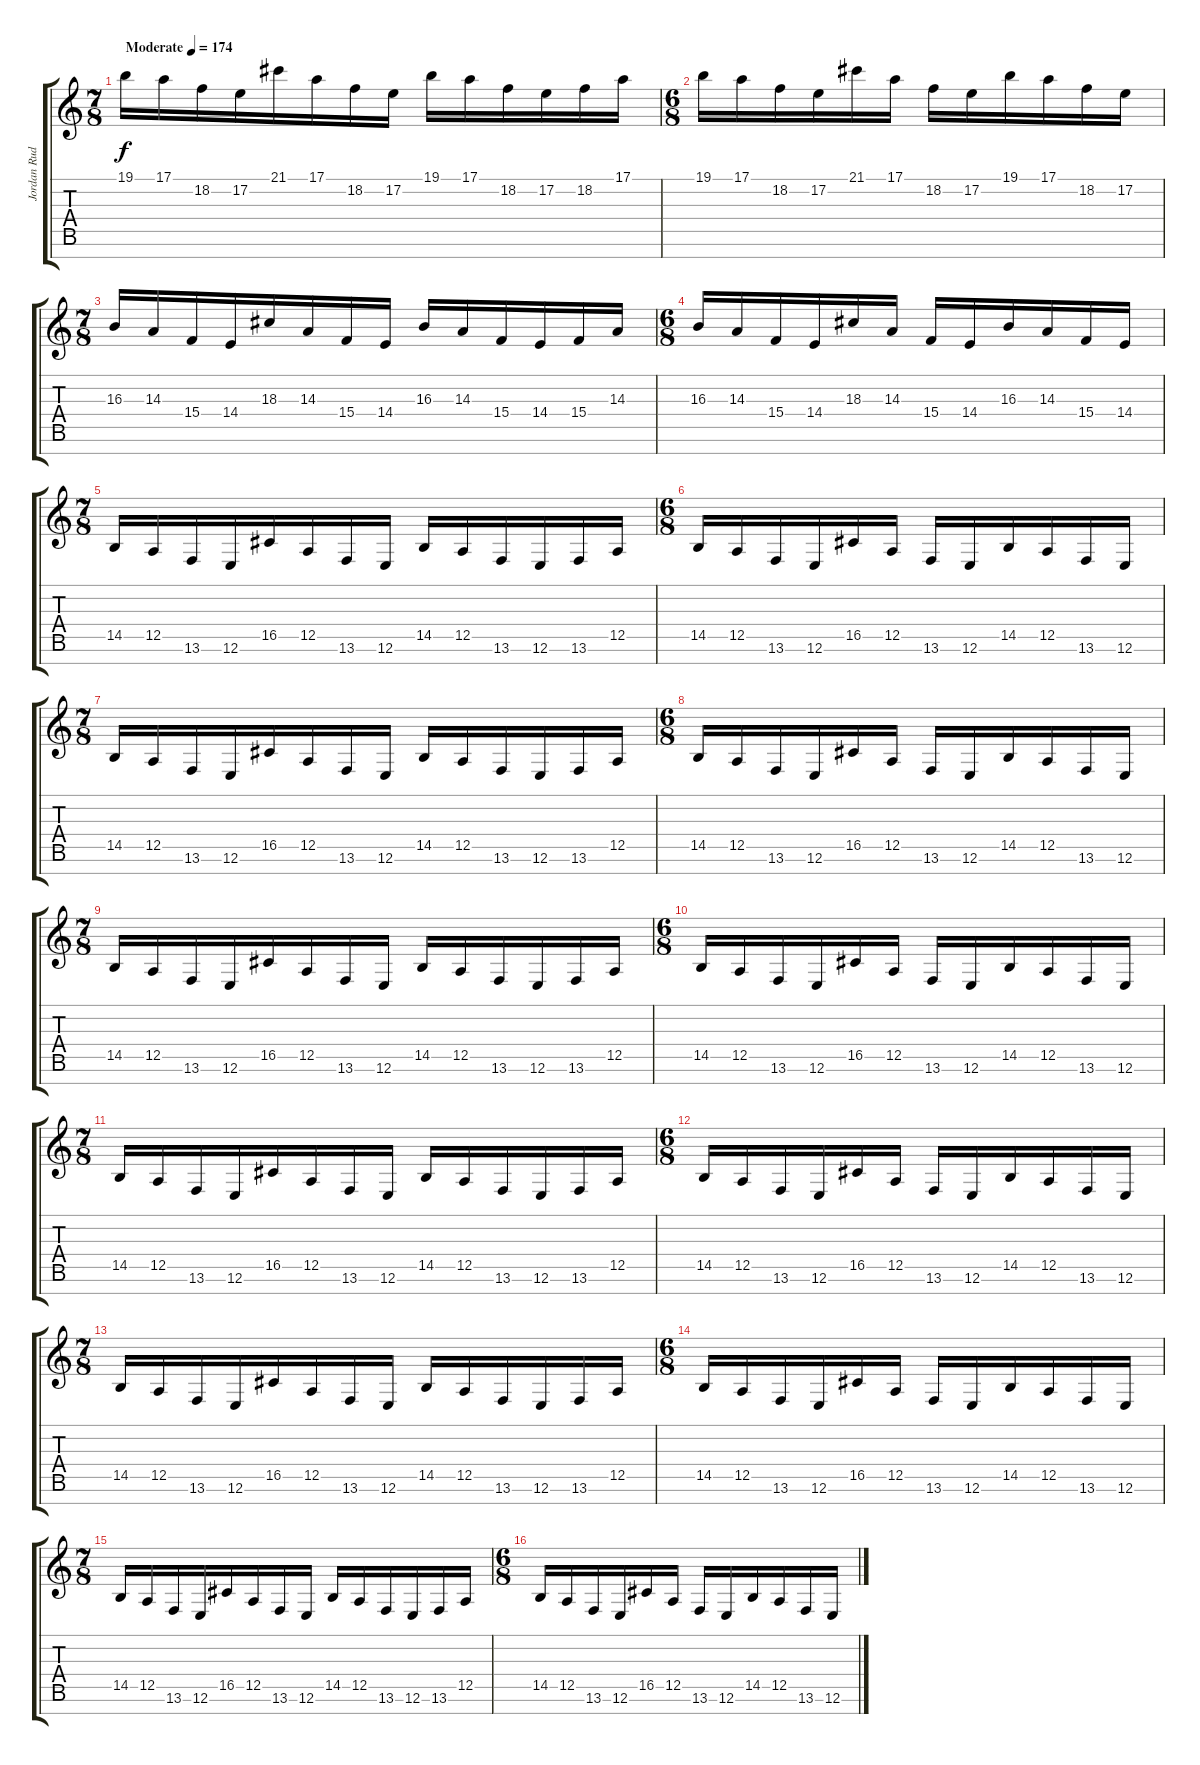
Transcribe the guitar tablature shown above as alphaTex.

\track ("Jordan Rudess Synth" "Jordan Rud") {instrument lead2sawtooth}
\staff {score tabs}
\tuning (E4 B3 G3 D3 A2 E2 B1) {hide}
\ts (7 8)
\tempo (174 "Moderate")
\clef g2
\ks c
19.1.16{dy f instrument lead2sawtooth} 17.1.16 18.2.16 17.2.16 21.1.16 17.1.16 18.2.16 17.2.16 19.1.16 17.1.16 18.2.16 17.2.16 18.2.16 17.1.16 |
\ts (6 8)
19.1.16 17.1.16 18.2.16 17.2.16 21.1.16 17.1.16 18.2.16 17.2.16 19.1.16 17.1.16 18.2.16 17.2.16 |
\ts (7 8)
16.3.16 14.3.16 15.4.16 14.4.16 18.3.16 14.3.16 15.4.16 14.4.16 16.3.16 14.3.16 15.4.16 14.4.16 15.4.16 14.3.16 |
\ts (6 8)
16.3.16 14.3.16 15.4.16 14.4.16 18.3.16 14.3.16 15.4.16 14.4.16 16.3.16 14.3.16 15.4.16 14.4.16 |
\ts (7 8)
14.5.16 12.5.16 13.6.16 12.6.16 16.5.16 12.5.16 13.6.16 12.6.16 14.5.16 12.5.16 13.6.16 12.6.16 13.6.16 12.5.16 |
\ts (6 8)
14.5.16 12.5.16 13.6.16 12.6.16 16.5.16 12.5.16 13.6.16 12.6.16 14.5.16 12.5.16 13.6.16 12.6.16 |
\ts (7 8)
14.5.16 12.5.16 13.6.16 12.6.16 16.5.16 12.5.16 13.6.16 12.6.16 14.5.16 12.5.16 13.6.16 12.6.16 13.6.16 12.5.16 |
\ts (6 8)
14.5.16 12.5.16 13.6.16 12.6.16 16.5.16 12.5.16 13.6.16 12.6.16 14.5.16 12.5.16 13.6.16 12.6.16 |
\ts (7 8)
14.5.16 12.5.16 13.6.16 12.6.16 16.5.16 12.5.16 13.6.16 12.6.16 14.5.16 12.5.16 13.6.16 12.6.16 13.6.16 12.5.16 |
\ts (6 8)
14.5.16 12.5.16 13.6.16 12.6.16 16.5.16 12.5.16 13.6.16 12.6.16 14.5.16 12.5.16 13.6.16 12.6.16 |
\ts (7 8)
14.5.16 12.5.16 13.6.16 12.6.16 16.5.16 12.5.16 13.6.16 12.6.16 14.5.16 12.5.16 13.6.16 12.6.16 13.6.16 12.5.16 |
\ts (6 8)
14.5.16 12.5.16 13.6.16 12.6.16 16.5.16 12.5.16 13.6.16 12.6.16 14.5.16 12.5.16 13.6.16 12.6.16 |
\ts (7 8)
14.5.16 12.5.16 13.6.16 12.6.16 16.5.16 12.5.16 13.6.16 12.6.16 14.5.16 12.5.16 13.6.16 12.6.16 13.6.16 12.5.16 |
\ts (6 8)
14.5.16 12.5.16 13.6.16 12.6.16 16.5.16 12.5.16 13.6.16 12.6.16 14.5.16 12.5.16 13.6.16 12.6.16 |
\ts (7 8)
14.5.16 12.5.16 13.6.16 12.6.16 16.5.16 12.5.16 13.6.16 12.6.16 14.5.16 12.5.16 13.6.16 12.6.16 13.6.16 12.5.16 |
\ts (6 8)
14.5.16 12.5.16 13.6.16 12.6.16 16.5.16 12.5.16 13.6.16 12.6.16 14.5.16 12.5.16 13.6.16 12.6.16
